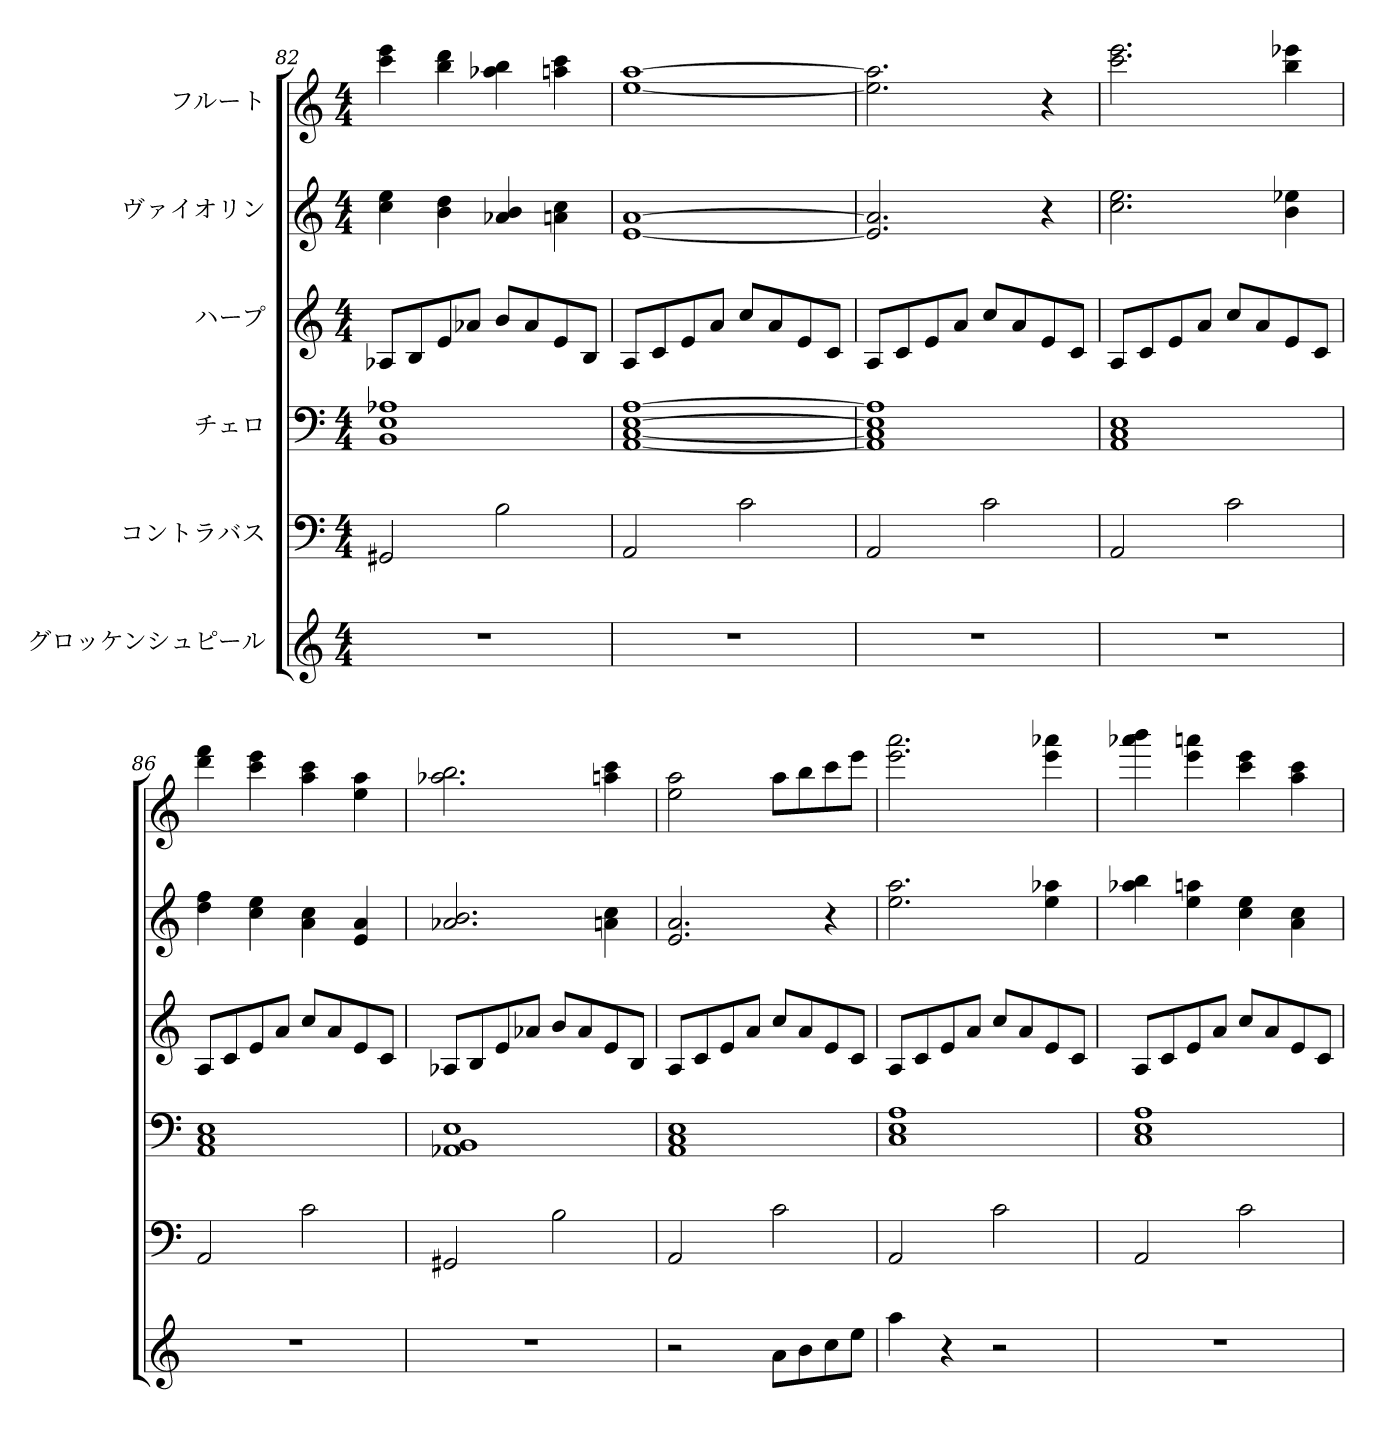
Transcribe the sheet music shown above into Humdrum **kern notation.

**kern	**kern	**kern	**kern	**kern	**kern
*part6	*part5	*part4	*part3	*part2	*part1
*staff6	*staff5	*staff4	*staff3	*staff2	*staff1
*I"グロッケンシュピール	*I"コントラバス	*I"チェロ	*I"ハープ	*I"ヴァイオリン	*I"フルート
*clefG2	*clefF4	*clefF4	*clefG2	*clefG2	*clefG2
*ITrd-14c-24	*ITrd7c12	*	*	*	*
*k[]	*k[]	*k[]	*k[]	*k[]	*k[]
*M4/4	*M4/4	*M4/4	*M4/4	*M4/4	*M4/4
=82	=82	=82	=82	=82	=82
1r	2GGG#X/	1BB 1E 1A-X	8A-X/L	4cc\ 4ee\	4ccc\ 4eee\
.	.	.	8B/	.	.
.	.	.	8e/	4b\ 4dd\	4bb\ 4ddd\
.	.	.	8a-X/J	.	.
.	2BB\	.	8b/L	4a-X/ 4b/	4aa-X\ 4bb\
.	.	.	8a-/	.	.
.	.	.	8e/	4an\ 4cc\	4aan\ 4ccc\
.	.	.	8B/J	.	.
=83	=83	=83	=83	=83	=83
1r	2AAA/	[1AA [1C [1E [1A	8A/L	[1e [1a	[1ee [1aa
.	.	.	8c/	.	.
.	.	.	8e/	.	.
.	.	.	8a/J	.	.
.	2C\	.	8cc/L	.	.
.	.	.	8a/	.	.
.	.	.	8e/	.	.
.	.	.	8c/J	.	.
!!LO:PB:g=z
=84	=84	=84	=84	=84	=84
1r	2AAA/	1AA] 1C] 1E] 1A]	8A/L	2.e/] 2.a/]	2.ee\] 2.aa\]
.	.	.	8c/	.	.
.	.	.	8e/	.	.
.	.	.	8a/J	.	.
.	2C\	.	8cc/L	.	.
.	.	.	8a/	.	.
.	.	.	8e/	4r	4r
.	.	.	8c/J	.	.
=85	=85	=85	=85	=85	=85
1r	2AAA/	1AA 1C 1E	8A/L	2.cc\ 2.ee\	2.ccc\ 2.eee\
.	.	.	8c/	.	.
.	.	.	8e/	.	.
.	.	.	8a/J	.	.
.	2C\	.	8cc/L	.	.
.	.	.	8a/	.	.
.	.	.	8e/	4b\ 4ee-X\	4bb\ 4eee-X\
.	.	.	8c/J	.	.
=86	=86	=86	=86	=86	=86
1r	2AAA/	1AA 1C 1E	8A/L	4dd\ 4ff\	4ddd\ 4fff\
.	.	.	8c/	.	.
.	.	.	8e/	4cc\ 4ee\	4ccc\ 4eee\
.	.	.	8a/J	.	.
.	2C\	.	8cc/L	4a\ 4cc\	4aa\ 4ccc\
.	.	.	8a/	.	.
.	.	.	8e/	4e/ 4a/	4ee\ 4aa\
.	.	.	8c/J	.	.
=87	=87	=87	=87	=87	=87
1r	2GGG#X/	1AA-X 1BB 1E	8A-X/L	2.a-X/ 2.b/	2.aa-X\ 2.bb\
.	.	.	8B/	.	.
.	.	.	8e/	.	.
.	.	.	8a-X/J	.	.
.	2BB\	.	8b/L	.	.
.	.	.	8a-/	.	.
.	.	.	8e/	4an\ 4cc\	4aan\ 4ccc\
.	.	.	8B/J	.	.
=88	=88	=88	=88	=88	=88
2r	2AAA/	1AA 1C 1E	8A/L	2.e/ 2.a/	2ee\ 2aa\
.	.	.	8c/	.	.
.	.	.	8e/	.	.
.	.	.	8a/J	.	.
8aaa\L	2C\	.	8cc/L	.	8aa\L
8bbb\	.	.	8a/	.	8bb\
8cccc\	.	.	8e/	4r	8ccc\
8eeee\J	.	.	8c/J	.	8eee\J
!!LO:LB:g=z
=89	=89	=89	=89	=89	=89
4aaaa\	2AAA/	1C 1E 1A	8A/L	2.ee\ 2.aa\	2.eee\ 2.aaa\
.	.	.	8c/	.	.
4r	.	.	8e/	.	.
.	.	.	8a/J	.	.
2r	2C\	.	8cc/L	.	.
.	.	.	8a/	.	.
.	.	.	8e/	4ee\ 4aa-X\	4eee\ 4aaa-X\
.	.	.	8c/J	.	.
=90	=90	=90	=90	=90	=90
1r	2AAA/	1C 1E 1A	8A/L	4aa-X\ 4bb\	4aaa-X\ 4bbb\
.	.	.	8c/	.	.
.	.	.	8e/	4ee\ 4aan\	4eee\ 4aaan\
.	.	.	8a/J	.	.
.	2C\	.	8cc/L	4cc\ 4ee\	4ccc\ 4eee\
.	.	.	8a/	.	.
.	.	.	8e/	4a\ 4cc\	4aa\ 4ccc\
.	.	.	8c/J	.	.
=	=	=	=	=	=
*-	*-	*-	*-	*-	*-
